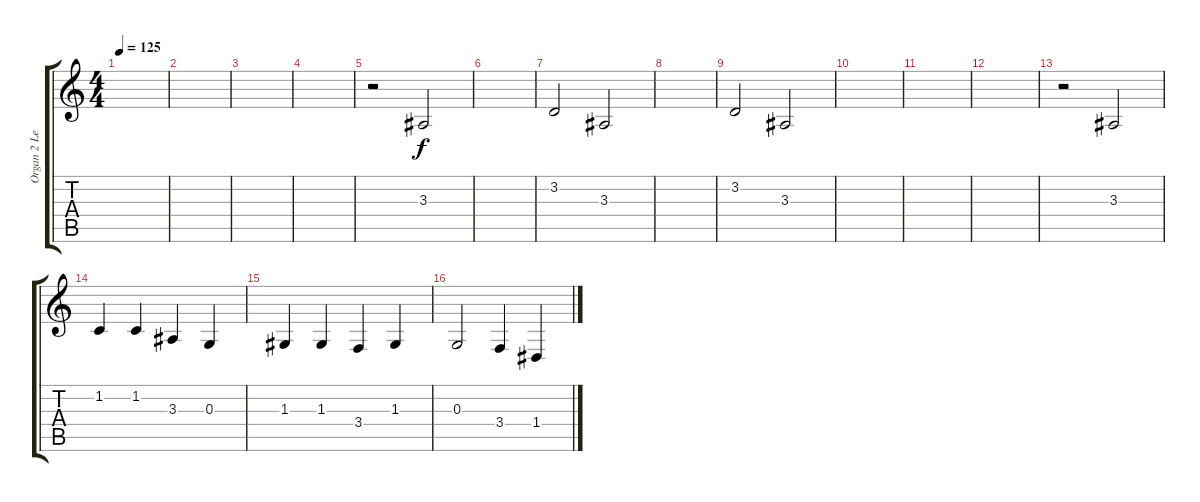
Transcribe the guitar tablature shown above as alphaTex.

\track ("Organ 2 Left (Emerson)" "Organ 2 Le") {instrument percussiveorgan}
\staff {score tabs}
\tuning (E4 B3 G3 D3 A2 E2) {hide}
\ts (4 4)
\tempo 125
\clef g2
\ks c
|
|
|
|
r.2 3.3.2 |
|
3.2.2 3.3.2 |
|
3.2.2 3.3.2 |
|
|
|
r.2 3.3.2 |
1.2.4 1.2.4 3.3.4 0.3.4 |
1.3.4 1.3.4 3.4.4 1.3.4 |
0.3.2 3.4.4 1.4.4
